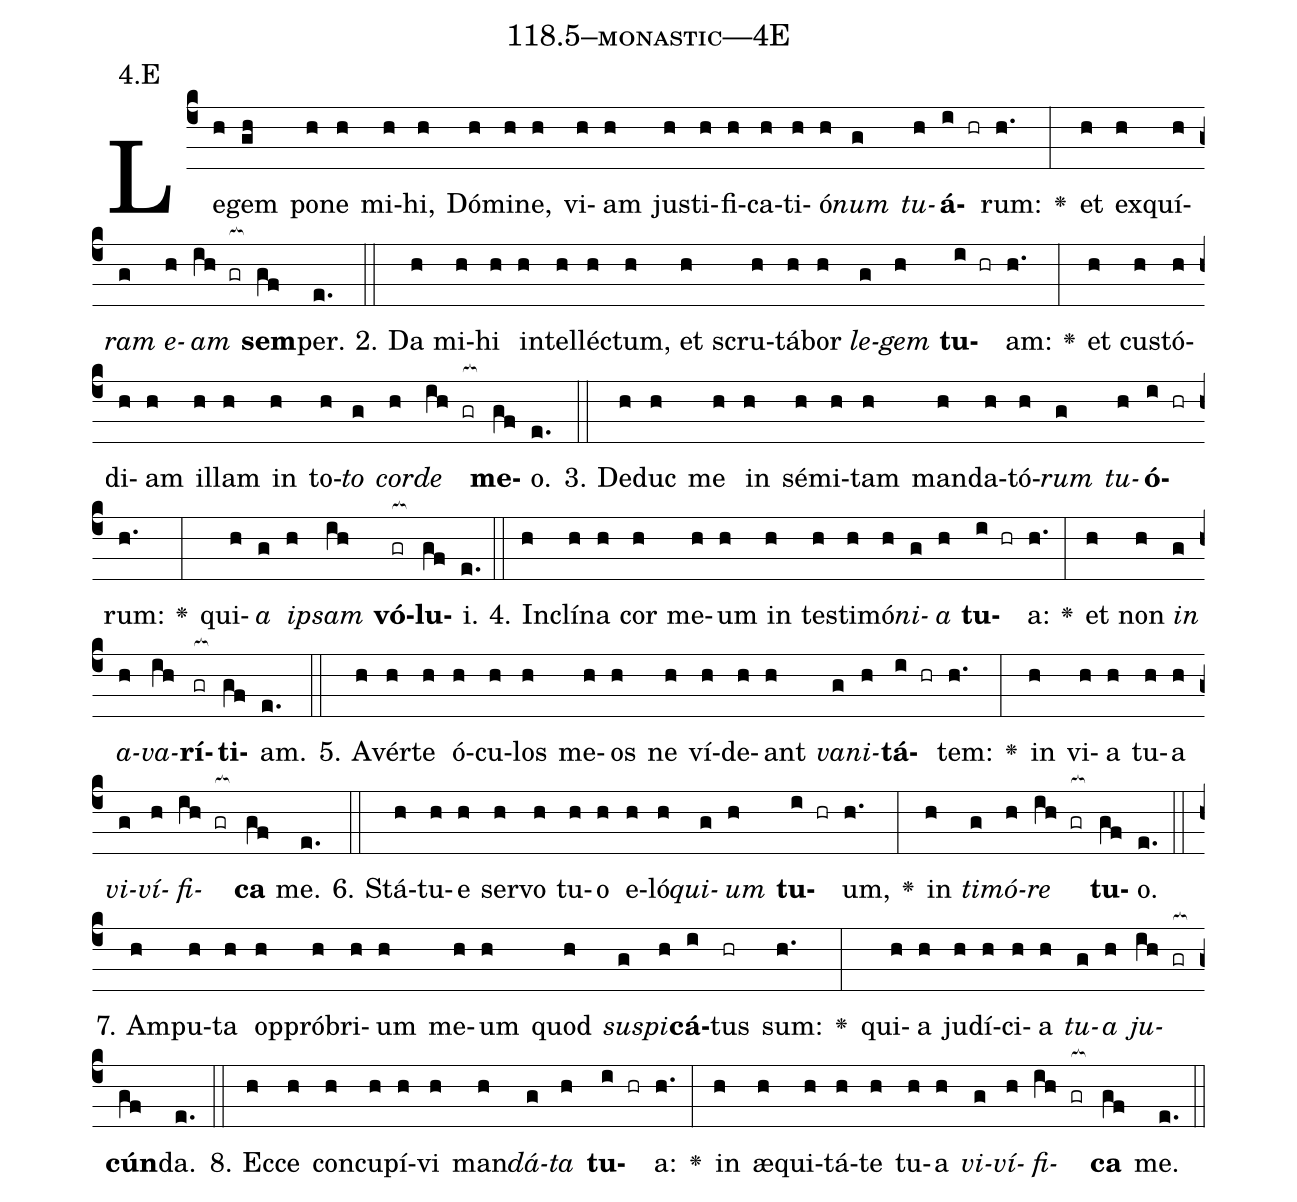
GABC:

name: 118.5--monastic---4E;
annotation: 4.E;
%%
(c4)Le(h)gem(gh) po(h)ne(h) mi(h)hi,(h) Dó(h)mi(h)ne,(h) vi(h)am(h) jus(h)ti(h)fi(h)ca(h)ti(h)ó(h)<i>num</i>(g) <i>tu</i>(h)<b>á</b>(i hr)rum:(h.) <v>\greheightstar</v>(:) et(h) ex(h)quí(h)<i>ram</i>(g) <i>e</i>(h)<i>am</i>(ih gr[ocb:1{]) <b>sem</b>(gf[ocb:0}])per.(e.) (::)
2. Da(h) mi(h)hi(h) in(h)tel(h)léc(h)tum,(h) et(h) scru(h)tá(h)bor(h) <i>le</i>(g)<i>gem</i>(h) <b>tu</b>(i hr)am:(h.) <v>\greheightstar</v>(:) et(h) cus(h)tó(h)di(h)am(h) il(h)lam(h) in(h) to(h)<i>to</i>(g) <i>cor</i>(h)<i>de</i>(ih gr[ocb:1{]) <b>me</b>(gf[ocb:0}])o.(e.) (::)
3. De(h)duc(h) me(h) in(h) sé(h)mi(h)tam(h) man(h)da(h)tó(h)<i>rum</i>(g) <i>tu</i>(h)<b>ó</b>(i hr)rum:(h.) <v>\greheightstar</v>(:) qui(h)<i>a</i>(g) <i>ip</i>(h)<i>sam</i>(ih) <b>vó</b>(gr[ocb:1{])<b>lu</b>(gf[ocb:0}])i.(e.) (::)
4. In(h)clí(h)na(h) cor(h) me(h)um(h) in(h) tes(h)ti(h)mó(h)<i>ni</i>(g)<i>a</i>(h) <b>tu</b>(i hr)a:(h.) <v>\greheightstar</v>(:) et(h) non(h) <i>in</i>(g) <i>a</i>(h)<i>va</i>(ih)<b>rí</b>(gr[ocb:1{])<b>ti</b>(gf[ocb:0}])am.(e.) (::)
5. A(h)vér(h)te(h) ó(h)cu(h)los(h) me(h)os(h) ne(h) ví(h)de(h)ant(h) <i>va</i>(g)<i>ni</i>(h)<b>tá</b>(i hr)tem:(h.) <v>\greheightstar</v>(:) in(h) vi(h)a(h) tu(h)a(h) <i>vi</i>(g)<i>ví</i>(h)<i>fi</i>(ih gr[ocb:1{])<b>ca</b>(gf[ocb:0}]) me.(e.) (::)
6. Stá(h)tu(h)e(h) ser(h)vo(h) tu(h)o(h) e(h)ló(h)<i>qui</i>(g)<i>um</i>(h) <b>tu</b>(i hr)um,(h.) <v>\greheightstar</v>(:) in(h) <i>ti</i>(g)<i>mó</i>(h)<i>re</i>(ih gr[ocb:1{]) <b>tu</b>(gf[ocb:0}])o.(e.) (::)
7. Am(h)pu(h)ta(h) op(h)pró(h)bri(h)um(h) me(h)um(h) quod(h) <i>su</i>(g)<i>spi</i>(h)<b>cá</b>(i)tus(hr) sum:(h.) <v>\greheightstar</v>(:) qui(h)a(h) ju(h)dí(h)ci(h)a(h) <i>tu</i>(g)<i>a</i>(h) <i>ju</i>(ih gr[ocb:1{])<b>cún</b>(gf[ocb:0}])da.(e.) (::)
8. Ec(h)ce(h) con(h)cu(h)pí(h)vi(h) man(h)<i>dá</i>(g)<i>ta</i>(h) <b>tu</b>(i hr)a:(h.) <v>\greheightstar</v>(:) in(h) æ(h)qui(h)tá(h)te(h) tu(h)a(h) <i>vi</i>(g)<i>ví</i>(h)<i>fi</i>(ih gr[ocb:1{])<b>ca</b>(gf[ocb:0}]) me.(e.) (::)
